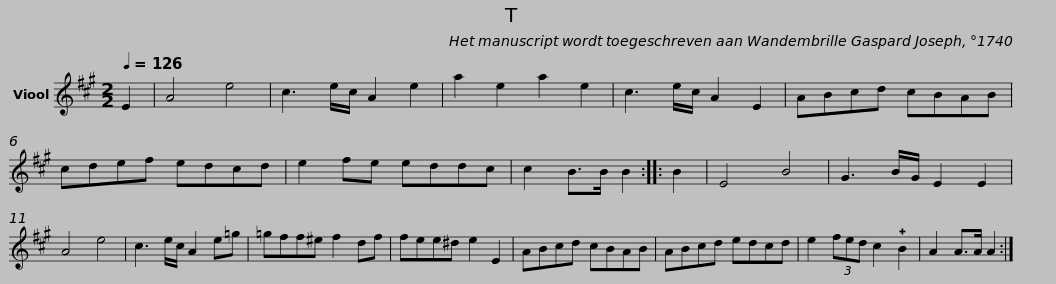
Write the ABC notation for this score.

X:1
L:1/8
Q:1/4=126
M:2/2
I:linebreak $
K:A
V:1 treble
V:1
 E2 | A4 e4 | c3 e/c/ A2 e2 | a2 e2 a2 e2 | c3 e/c/ A2 E2 | %5
 ABcd cBAB | cdef edcd | e2 fe eddc | c2 B>B B2 ::$ B2 | %10
 E4 B4 | G3 B/G/ E2 E2 | A4 e4 | c3 e/c/ A2 e=g | =gff^e f2 df | %15
 fee^d e2 E2 |$ ABcd cBAB | ABcd edcd | e2 (3fed c2 !plus!B2 | A2 A>A A2 :| %20
